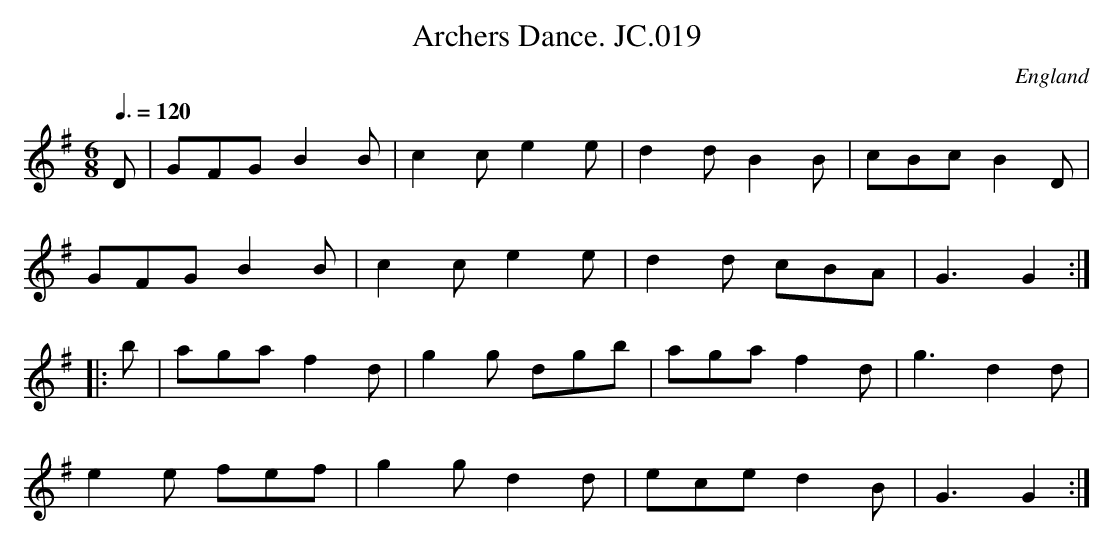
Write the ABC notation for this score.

X:1
T:Archers Dance. JC.019
L:1/8
M:6/8
O:England
Q:3/8=120
K:G
D|GFG B2B|c2c e2e|d2d B2B|cBc B2D|!
GFG B2B|c2c e2e|d2d cBA|G3 G2:|!
|:b|aga f2d|g2g dgb|aga f2d|g3 d2d|!
e2e fef|g2g d2d|ece d2B|G3 G2:|
